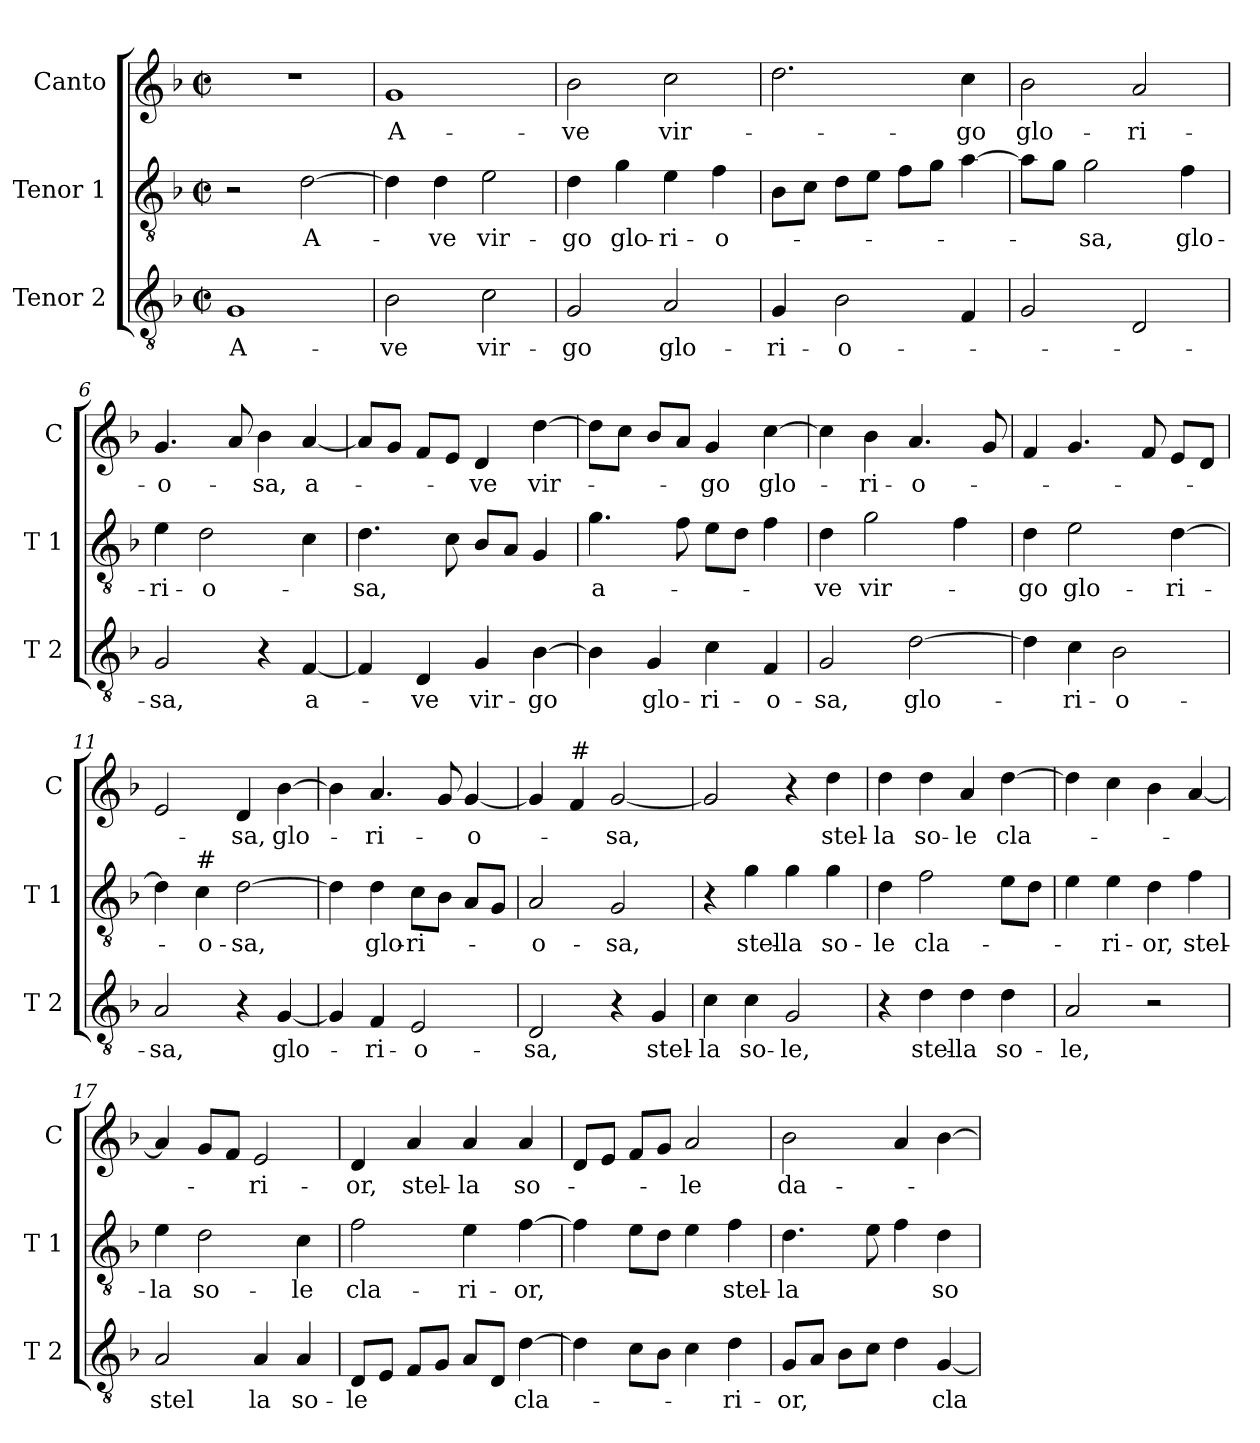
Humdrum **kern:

**kern	**text	**kern	**text	**kern	**text
*part3	*part3	*part2	*part2	*part1	*part1
*staff3	*staff3	*staff2	*staff2	*staff1	*staff1
*I"Tenor 2	*	*I"Tenor 1	*	*I"Canto	*
*I'T 2	*	*I'T 1	*	*I'C	*
*clefGv2	*	*clefGv2	*	*clefG2	*
*k[b-]	*	*k[b-]	*	*k[b-]	*
*F:	*	*F:	*	*F:	*
*M2/2	*	*M2/2	*	*M2/2	*
*met(c|)	*	*met(c|)	*	*met(c|)	*
=1	=1	=1	=1	=1	=1
!	!LO:LY:b	!	!	!	!
1G	A-	2r	.	1r	.
!	!	!	!LO:LY:b	!	!
.	.	[2d\	A-	.	.
=2	=2	=2	=2	=2	=2
!	!LO:LY:b	!	!	!	!LO:LY:b
2B-\	-ve	4d\]	.	1g	A-
!	!	!	!LO:LY:b	!	!
.	.	4d\	-ve	.	.
!	!LO:LY:b	!	!LO:LY:b	!	!
2c\	vir-	2e\	vir-	.	.
=3	=3	=3	=3	=3	=3
!	!LO:LY:b	!	!LO:LY:b	!	!LO:LY:b
2G/	-go	4d\	-go	2b-\	-ve
!	!	!	!LO:LY:b	!	!
.	.	4g\	glo-	.	.
!	!LO:LY:b	!	!LO:LY:b	!	!LO:LY:b
2A/	glo-	4e\	-ri-	2cc\	vir-
!	!	!	!LO:LY:b	!	!
.	.	4f\	-o-	.	.
=4	=4	=4	=4	=4	=4
!	!LO:LY:b	!	!	!	!
4G/	-ri-	8B-\L	.	2.dd\	.
.	.	8c\J	.	.	.
!	!LO:LY:b	!	!	!	!
2B-\	-o-	8d\L	.	.	.
.	.	8e\J	.	.	.
.	.	8f\L	.	.	.
.	.	8g\J	.	.	.
!	!	!	!	!	!LO:LY:b
4F/	.	[4a\	.	4cc\	-go
=5	=5	=5	=5	=5	=5
!	!	!	!	!	!LO:LY:b
2G/	.	8a\L]	.	2b-\	glo-
.	.	8g\J	.	.	.
!	!	!	!LO:LY:b	!	!
.	.	2g\	-sa,	.	.
!	!	!	!	!	!LO:LY:b
2D/	.	.	.	2a/	-ri-
!	!	!	!LO:LY:b	!	!
.	.	4f\	glo-	.	.
!!LO:LB:g=z
=6	=6	=6	=6	=6	=6
!	!LO:LY:b	!	!LO:LY:b	!	!LO:LY:b
2G/	-sa,	4e\	-ri-	4.g/	-o-
!	!	!	!LO:LY:b	!	!
.	.	2d\	-o-	.	.
.	.	.	.	8a/	.
!	!	!	!	!	!LO:LY:b
4r	.	.	.	4b-\	-sa,
!	!LO:LY:b	!	!	!	!LO:LY:b
[4F/	a-	4c\	.	[4a/	a-
=7	=7	=7	=7	=7	=7
!	!	!	!LO:LY:b	!	!
4F/]	.	4.d\	-sa,	8a/L]	.
.	.	.	.	8g/J	.
!	!LO:LY:b	!	!	!	!
4D/	-ve	.	.	8f/L	.
.	.	8c\	.	8e/J	.
!	!LO:LY:b	!	!	!	!LO:LY:b
4G/	vir-	8B-/L	.	4d/	-ve
.	.	8A/J	.	.	.
!	!LO:LY:b	!	!	!	!LO:LY:b
[4B-\	-go	4G/	.	[4dd\	vir-
=8	=8	=8	=8	=8	=8
!	!	!	!LO:LY:b	!	!
4B-\]	.	4.g\	a-	8dd\L]	.
.	.	.	.	8cc\J	.
!	!LO:LY:b	!	!	!	!
4G/	glo-	.	.	8b-/L	.
.	.	8f\	.	8a/J	.
!	!LO:LY:b	!	!	!	!LO:LY:b
4c\	-ri-	8e\L	.	4g/	-go
.	.	8d\J	.	.	.
!	!LO:LY:b	!	!	!	!LO:LY:b
4F/	-o-	4f\	.	[4cc\	glo-
=9	=9	=9	=9	=9	=9
!	!LO:LY:b	!	!LO:LY:b	!	!
2G/	-sa,	4d\	-ve	4cc\]	.
!	!	!	!LO:LY:b	!	!LO:LY:b
.	.	2g\	vir-	4b-\	-ri-
!	!LO:LY:b	!	!	!	!LO:LY:b
[2d\	glo-	.	.	4.a/	-o-
.	.	4f\	.	.	.
.	.	.	.	8g/	.
=10	=10	=10	=10	=10	=10
!	!	!	!LO:LY:b	!	!
4d\]	.	4d\	-go	4f/	.
!	!LO:LY:b	!	!LO:LY:b	!	!
4c\	-ri-	2e\	glo-	4.g/	.
!	!LO:LY:b	!	!	!	!
2B-\	-o-	.	.	.	.
.	.	.	.	8f/	.
!	!	!	!LO:LY:b	!	!
.	.	[4d\	-ri-	8e/L	.
.	.	.	.	8d/J	.
=11	=11	=11	=11	=11	=11
!	!LO:LY:b	!	!	!	!
2A/	-sa,	4d\]	.	2e/	.
!	!	!LO:TX:a:t=#	!	!	!
!	!	!	!LO:LY:b	!	!
.	.	4c\	-o-	.	.
!	!	!	!LO:LY:b	!	!LO:LY:b
4r	.	[2d\	-sa,	4d/	-sa,
!	!LO:LY:b	!	!	!	!LO:LY:b
[4G/	glo-	.	.	[4b-\	glo-
!!LO:LB:g=z
=12	=12	=12	=12	=12	=12
4G/]	.	4d\]	.	4b-\]	.
!	!LO:LY:b	!	!LO:LY:b	!	!LO:LY:b
4F/	-ri-	4d\	glo-	4.a/	-ri-
!	!LO:LY:b	!	!LO:LY:b	!	!
2E/	-o-	8c\L	-ri-	.	.
.	.	8B-\J	.	8g/	.
!	!	!	!	!	!LO:LY:b
.	.	8A/L	.	[4g/	-o-
.	.	8G/J	.	.	.
=13	=13	=13	=13	=13	=13
!	!LO:LY:b	!	!LO:LY:b	!	!
2D/	-sa,	2A/	-o-	4g/]	.
!	!	!	!	!LO:TX:a:t=#	!
.	.	.	.	4f/	.
!	!	!	!LO:LY:b	!	!LO:LY:b
4r	.	2G/	-sa,	[2g/	-sa,
!	!LO:LY:b	!	!	!	!
4G/	stel-	.	.	.	.
=14	=14	=14	=14	=14	=14
!	!LO:LY:b	!	!	!	!
4c\	-la	4r	.	2g/]	.
!	!LO:LY:b	!	!LO:LY:b	!	!
4c\	so-	4g\	stel-	.	.
!	!LO:LY:b	!	!LO:LY:b	!	!
2G/	-le,	4g\	-la	4r	.
!	!	!	!LO:LY:b	!	!LO:LY:b
.	.	4g\	so-	4dd\	stel-
=15	=15	=15	=15	=15	=15
!	!	!	!LO:LY:b	!	!LO:LY:b
4r	.	4d\	-le	4dd\	-la
!	!LO:LY:b	!	!LO:LY:b	!	!LO:LY:b
4d\	stel-	2f\	cla-	4dd\	so-
!	!LO:LY:b	!	!	!	!LO:LY:b
4d\	-la	.	.	4a/	-le
!	!LO:LY:b	!	!	!	!LO:LY:b
4d\	so-	8e\L	.	[4dd\	cla-
.	.	8d\J	.	.	.
=16	=16	=16	=16	=16	=16
!	!LO:LY:b	!	!	!	!
2A/	-le,	4e\	.	4dd\]	.
!	!	!	!LO:LY:b	!	!
.	.	4e\	-ri-	4cc\	.
!	!	!	!LO:LY:b	!	!
2r	.	4d\	-or,	4b-\	.
!	!	!	!LO:LY:b	!	!
.	.	4f\	stel-	[4a/	.
=17	=17	=17	=17	=17	=17
!	!LO:LY:b	!	!LO:LY:b	!	!
2A/	stel	4e\	-la	4a/]	.
!	!	!	!LO:LY:b	!	!
.	.	2d\	so-	8g/L	.
.	.	.	.	8f/J	.
!	!LO:LY:b	!	!	!	!LO:LY:b
4A/	la	.	.	2e/	-ri-
!	!LO:LY:b	!	!LO:LY:b	!	!
4A/	so-	4c\	-le	.	.
!!LO:PB:g=z
=18	=18	=18	=18	=18	=18
!	!LO:LY:b	!	!LO:LY:b	!	!LO:LY:b
8D/L	-le	2f\	cla-	4d/	-or,
8E/J	.	.	.	.	.
!	!	!	!	!	!LO:LY:b
8F/L	.	.	.	4a/	stel-
8G/J	.	.	.	.	.
!	!	!	!LO:LY:b	!	!LO:LY:b
8A/L	.	4e\	-ri-	4a/	-la
8D/J	.	.	.	.	.
!	!LO:LY:b	!	!LO:LY:b	!	!LO:LY:b
[4d\	cla-	[4f\	-or,	4a/	so-
=19	=19	=19	=19	=19	=19
4d\]	.	4f\]	.	8d/L	.
.	.	.	.	8e/J	.
8c\L	.	8e\L	.	8f/L	.
8B-\J	.	8d\J	.	8g/J	.
!	!	!	!	!	!LO:LY:b
4c\	.	4e\	.	2a/	-le
!	!LO:LY:b	!	!LO:LY:b	!	!
4d\	-ri-	4f\	stel-	.	.
=20	=20	=20	=20	=20	=20
!	!LO:LY:b	!	!LO:LY:b	!	!LO:LY:b
8G/L	-or,	4.d\	-la	2b-\	da-
8A/J	.	.	.	.	.
8B-\L	.	.	.	.	.
8c\J	.	8e\	.	.	.
4d\	.	4f\	.	4a/	.
!	!LO:LY:b	!	!LO:LY:b	!	!
[4G/	cla-	4d\	so-	[4b-\	.
=	=	=	=	=	=
*-	*-	*-	*-	*-	*-
